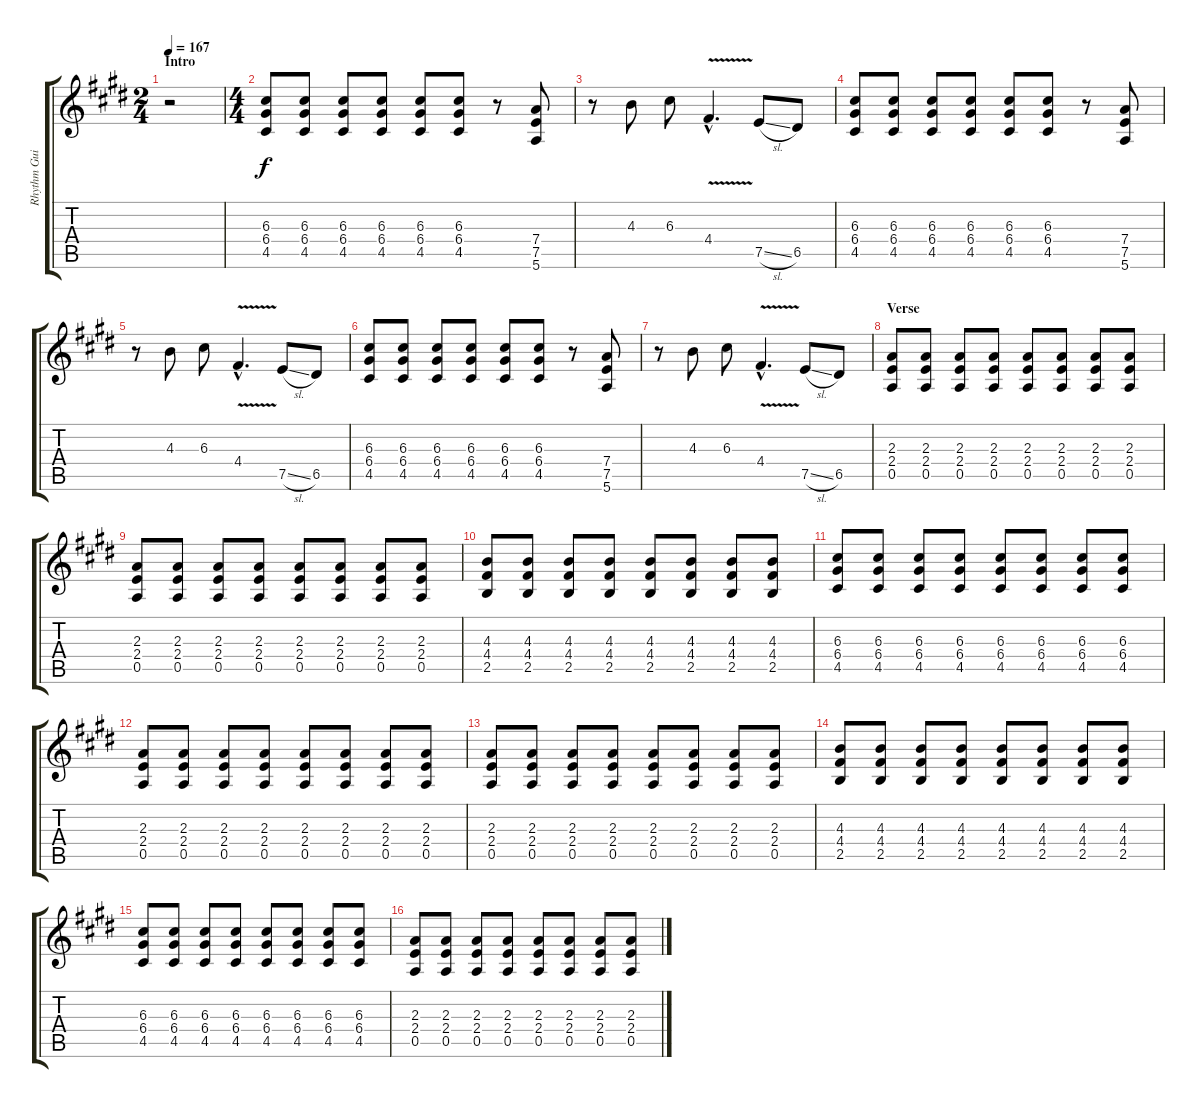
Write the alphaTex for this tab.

\track ("Rhythm Guitar" "Rhythm Gui") {instrument overdrivenguitar}
\staff {score tabs}
\tuning (E4 B3 G3 D3 A2 E2) {hide}
\ts (2 4)
\section ("" "Intro")
\tempo 167
\clef g2
\ks e
r.2{dy f instrument overdrivenguitar} |
\ts (4 4)
(6.3 6.4 4.5).8 (6.3 6.4 4.5).8 (6.3 6.4 4.5).8 (6.3 6.4 4.5).8 (6.3 6.4 4.5).8 (6.3 6.4 4.5).8 r.8 (7.4 7.5 5.6).8 |
r.8 4.3.8 6.3.8 4.4{v hac}.4{d} 7.5{sl}.8 6.5.8 |
(6.3 6.4 4.5).8 (6.3 6.4 4.5).8 (6.3 6.4 4.5).8 (6.3 6.4 4.5).8 (6.3 6.4 4.5).8 (6.3 6.4 4.5).8 r.8 (7.4 7.5 5.6).8 |
r.8 4.3.8 6.3.8 4.4{v hac}.4{d} 7.5{sl}.8 6.5.8 |
(6.3 6.4 4.5).8 (6.3 6.4 4.5).8 (6.3 6.4 4.5).8 (6.3 6.4 4.5).8 (6.3 6.4 4.5).8 (6.3 6.4 4.5).8 r.8 (7.4 7.5 5.6).8 |
r.8 4.3.8 6.3.8 4.4{v hac}.4{d} 7.5{sl}.8 6.5.8 |
\section ("" "Verse")
(2.3 2.4 0.5).8 (2.3 2.4 0.5).8 (2.3 2.4 0.5).8 (2.3 2.4 0.5).8 (2.3 2.4 0.5).8 (2.3 2.4 0.5).8 (2.3 2.4 0.5).8 (2.3 2.4 0.5).8 |
(2.3 2.4 0.5).8 (2.3 2.4 0.5).8 (2.3 2.4 0.5).8 (2.3 2.4 0.5).8 (2.3 2.4 0.5).8 (2.3 2.4 0.5).8 (2.3 2.4 0.5).8 (2.3 2.4 0.5).8 |
(4.3 4.4 2.5).8 (4.3 4.4 2.5).8 (4.3 4.4 2.5).8 (4.3 4.4 2.5).8 (4.3 4.4 2.5).8 (4.3 4.4 2.5).8 (4.3 4.4 2.5).8 (4.3 4.4 2.5).8 |
(6.3 6.4 4.5).8 (6.3 6.4 4.5).8 (6.3 6.4 4.5).8 (6.3 6.4 4.5).8 (6.3 6.4 4.5).8 (6.3 6.4 4.5).8 (6.3 6.4 4.5).8 (6.3 6.4 4.5).8 |
(2.3 2.4 0.5).8 (2.3 2.4 0.5).8 (2.3 2.4 0.5).8 (2.3 2.4 0.5).8 (2.3 2.4 0.5).8 (2.3 2.4 0.5).8 (2.3 2.4 0.5).8 (2.3 2.4 0.5).8 |
(2.3 2.4 0.5).8 (2.3 2.4 0.5).8 (2.3 2.4 0.5).8 (2.3 2.4 0.5).8 (2.3 2.4 0.5).8 (2.3 2.4 0.5).8 (2.3 2.4 0.5).8 (2.3 2.4 0.5).8 |
(4.3 4.4 2.5).8 (4.3 4.4 2.5).8 (4.3 4.4 2.5).8 (4.3 4.4 2.5).8 (4.3 4.4 2.5).8 (4.3 4.4 2.5).8 (4.3 4.4 2.5).8 (4.3 4.4 2.5).8 |
(6.3 6.4 4.5).8 (6.3 6.4 4.5).8 (6.3 6.4 4.5).8 (6.3 6.4 4.5).8 (6.3 6.4 4.5).8 (6.3 6.4 4.5).8 (6.3 6.4 4.5).8 (6.3 6.4 4.5).8 |
(2.3 2.4 0.5).8 (2.3 2.4 0.5).8 (2.3 2.4 0.5).8 (2.3 2.4 0.5).8 (2.3 2.4 0.5).8 (2.3 2.4 0.5).8 (2.3 2.4 0.5).8 (2.3 2.4 0.5).8
